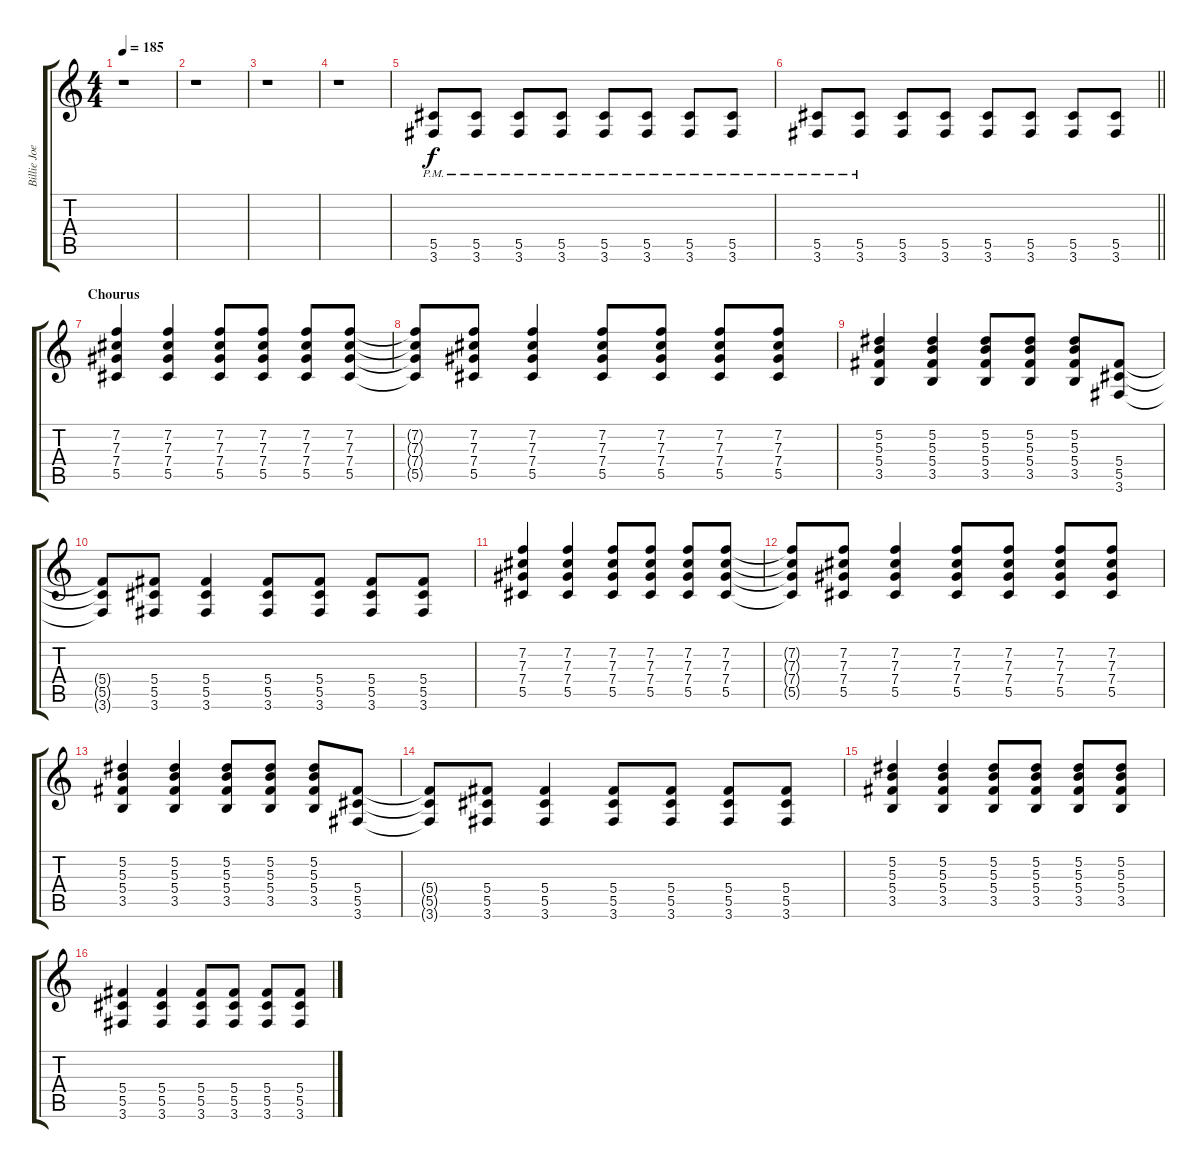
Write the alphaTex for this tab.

\track ("Billie Joe" "Billie Joe") {instrument distortionguitar}
\staff {score tabs}
\tuning (Eb4 Bb3 Gb3 Db3 Ab2 Eb2) {hide}
\ts (4 4)
\tempo 185
\clef g2
\ks c
r.1{dy f} |
r.1 |
r.1 |
r.1 |
(5.5{pm} 3.6{pm}).8 (5.5{pm} 3.6{pm}).8 (5.5{pm} 3.6{pm}).8 (5.5{pm} 3.6{pm}).8 (5.5{pm} 3.6{pm}).8 (5.5{pm} 3.6{pm}).8 (5.5{pm} 3.6{pm}).8 (5.5{pm} 3.6{pm}).8 |
\barLineRight lightlight
(5.5{pm} 3.6{pm}).8 (5.5{pm} 3.6{pm}).8 (5.5 3.6).8 (5.5 3.6).8 (5.5 3.6).8 (5.5 3.6).8 (5.5 3.6).8 (5.5 3.6).8 |
\section ("" "Chourus")
(7.2 7.3 7.4 5.5).4 (7.2 7.3 7.4 5.5).4 (7.2 7.3 7.4 5.5).8 (7.2 7.3 7.4 5.5).8 (7.2 7.3 7.4 5.5).8 (7.2 7.3 7.4 5.5).8 |
(7.2{t} 7.3{t} 7.4{t} 5.5{t}).8 (7.2 7.3 7.4 5.5).8 (7.2 7.3 7.4 5.5).4 (7.2 7.3 7.4 5.5).8 (7.2 7.3 7.4 5.5).8 (7.2 7.3 7.4 5.5).8 (7.2 7.3 7.4 5.5).8 |
(5.2 5.3 5.4 3.5).4 (5.2 5.3 5.4 3.5).4 (5.2 5.3 5.4 3.5).8 (5.2 5.3 5.4 3.5).8 (5.2 5.3 5.4 3.5).8 (5.4 5.5 3.6).8 |
(5.4{t} 5.5{t} 3.6{t}).8 (5.4 5.5 3.6).8 (5.4 5.5 3.6).4 (5.4 5.5 3.6).8 (5.4 5.5 3.6).8 (5.4 5.5 3.6).8 (5.4 5.5 3.6).8 |
(7.2 7.3 7.4 5.5).4 (7.2 7.3 7.4 5.5).4 (7.2 7.3 7.4 5.5).8 (7.2 7.3 7.4 5.5).8 (7.2 7.3 7.4 5.5).8 (7.2 7.3 7.4 5.5).8 |
(7.2{t} 7.3{t} 7.4{t} 5.5{t}).8 (7.2 7.3 7.4 5.5).8 (7.2 7.3 7.4 5.5).4 (7.2 7.3 7.4 5.5).8 (7.2 7.3 7.4 5.5).8 (7.2 7.3 7.4 5.5).8 (7.2 7.3 7.4 5.5).8 |
(5.2 5.3 5.4 3.5).4 (5.2 5.3 5.4 3.5).4 (5.2 5.3 5.4 3.5).8 (5.2 5.3 5.4 3.5).8 (5.2 5.3 5.4 3.5).8 (5.4 5.5 3.6).8 |
(5.4{t} 5.5{t} 3.6{t}).8 (5.4 5.5 3.6).8 (5.4 5.5 3.6).4 (5.4 5.5 3.6).8 (5.4 5.5 3.6).8 (5.4 5.5 3.6).8 (5.4 5.5 3.6).8 |
(5.2 5.3 5.4 3.5).4 (5.2 5.3 5.4 3.5).4 (5.2 5.3 5.4 3.5).8 (5.2 5.3 5.4 3.5).8 (5.2 5.3 5.4 3.5).8 (5.2 5.3 5.4 3.5).8 |
(5.4 5.5 3.6).4 (5.4 5.5 3.6).4 (5.4 5.5 3.6).8 (5.4 5.5 3.6).8 (5.4 5.5 3.6).8 (5.4 5.5 3.6).8
